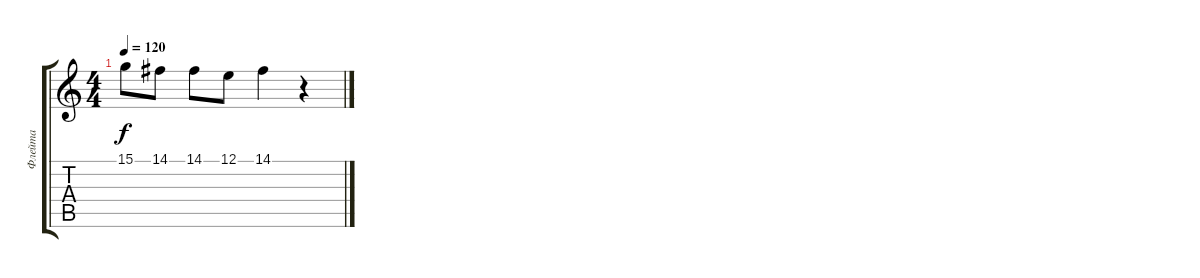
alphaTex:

\track ("Флейта" "Флейта") {instrument flute}
\staff {score tabs}
\tuning (E4 B3 G3 D3 A2 E2) {hide}
\ts (4 4)
\tempo 120
\clef g2
\ks c
15.1{t}.8{dy f} 14.1.8 14.1.8 12.1.8 14.1.4 r.4
